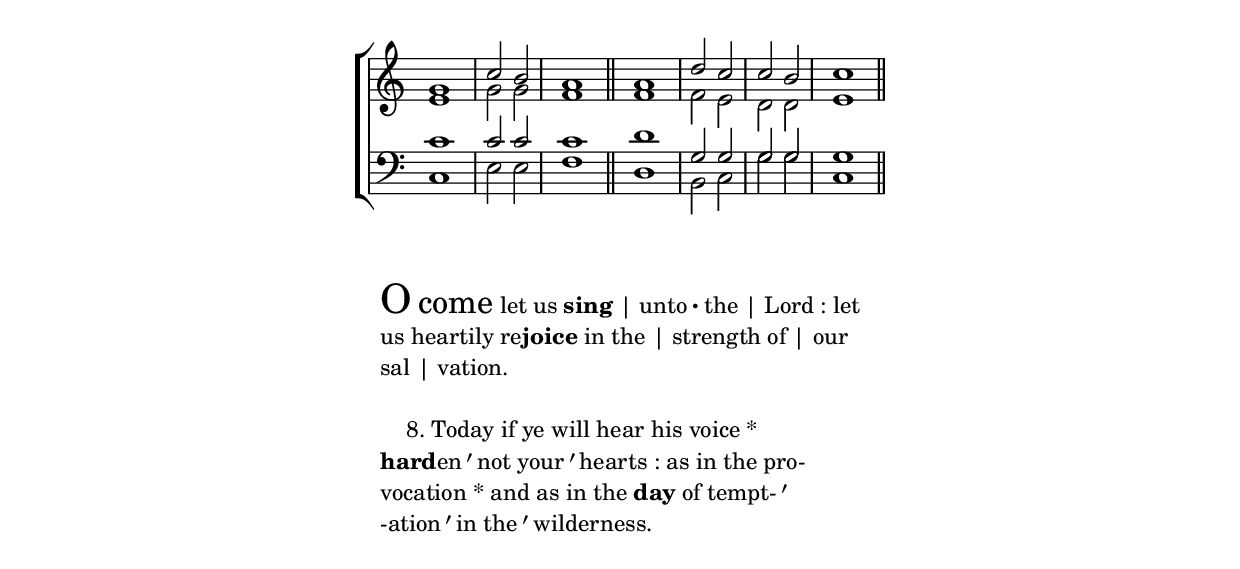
%% Do not edit this file; it is automatically
%% generated from LSR http://lsr.dsi.unimi.it
%% This file is in the public domain.
\version "2.12.2"

\header {
  lsrtags = "vocal-music, template"

%% Translation of GIT committish: 144cd434d02e6d90b2fb738eeee99119a7c5e1d2

  texidocde = "
Diese Vorlage zeigt eine Art, anglikanische Psalmengesänge zu setzen.  Hier
wird auch gezeigt, wie Strophen als einfacher Text unter den Noten hinzugefügt
werden können.  Zwei Strophen sind in unterschiedlicher Weise notiert um mehr
Möglichkeiten darzustellen.
"
  doctitlede = "Vorlage für anglikanischen Psalm"


%% Translation of GIT committish: 092f85605dcea69efff5ef31de4ff100346d6ef8

  texidocfr = "
Cet exemple illustre la manière de présenter un cantique tel qu'on le
trouve dans l'église anglicane.  Vous noterez comment sont ajoutés les
couplets indépendamment de la musique.  Dans le but de vous montrer
plusieurs styles, comparez le code des deux couplets.

"
  doctitlefr = "Psalmodie anglicane"


  texidoc = "
This template shows one way of setting out an Anglican psalm chant. It
also shows how the verses may be added as stand-alone text under the
music.  The two verses are coded in different styles to demonstrate
more possibilities.

"
  doctitle = "Anglican psalm template"
} % begin verbatim

SopranoMusic = \relative g' {
  g1 | c2 b | a1 | \bar "||"
  a1 | d2 c | c b | c1 | \bar "||"
}

AltoMusic = \relative c' {
  e1 | g2 g | f1 |
  f1 | f2 e | d d | e1 |
}

TenorMusic = \relative a {
  c1 | c2 c | c1 |
  d1 | g,2 g | g g | g1 |
}

BassMusic =  \relative c {
  c1 | e2 e | f1 |
  d1 | b2 c | g' g | c,1 |
}

global = {
  \time 2/2
}

dot = \markup {
  \raise #0.7 \musicglyph #"dots.dot"
}

tick = \markup {
  \raise #1 \fontsize #-5 \musicglyph #"scripts.rvarcomma"
}

% Use markup to center the chant on the page
\markup {
  \fill-line {
    \score {  % centered
      <<
        \new ChoirStaff <<
          \new Staff <<
            \global
            \clef "treble"
            \new Voice = "Soprano" <<
              \voiceOne
              \SopranoMusic
            >>
            \new Voice = "Alto" <<
              \voiceTwo
              \AltoMusic
            >>
          >>
          \new Staff <<
            \clef "bass"
            \global
            \new Voice = "Tenor" <<
              \voiceOne
              \TenorMusic
            >>
            \new Voice = "Bass" <<
              \voiceTwo
              \BassMusic
            >>
          >>
        >>
      >>
      \layout {
        \context {
          \Score
          \override SpacingSpanner
          #'base-shortest-duration = #(ly:make-moment 1 2)
        }
        \context {
          \Staff
          \remove "Time_signature_engraver"
        }
      }
    }  % End score
  }
}  % End markup

\markup {
  \fill-line {
    \column {
      \left-align {
        \null \null \null
        \line {
          \fontsize #5 O
          \fontsize #3 come
          let us \bold sing | unto \dot the | Lord : let
        }
        \line {
          us heartily
          \concat { re \bold joice }
          in the | strength of | our
        }
        \line {
          sal | vation.
        }
        \null
        \line {
          \hspace #2.5 8. Today if ye will hear his voice *
        }
        \line {
          \concat { \bold hard en }
          \tick not your \tick hearts : as in the pro-
        }
        \line {
          vocation * and as in the \bold day of tempt- \tick
        }
        \line {
          -ation \tick in the \tick wilderness.
        }
      }
    }
  }
}
